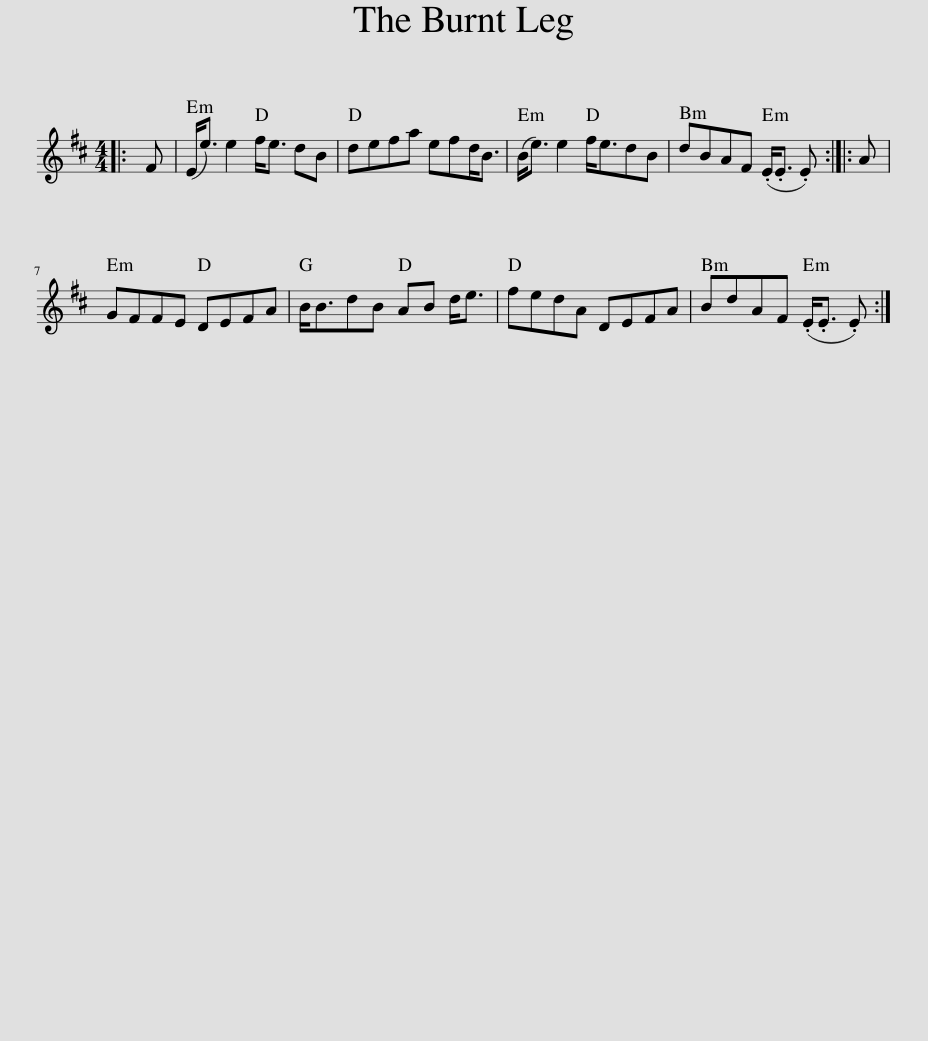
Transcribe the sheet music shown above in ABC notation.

X:1
L:1/8
M:4/4
I:linebreak $
K:D
V:1 treble
V:1
|: F | (E<e) e2 f<e dB | defa efd<B | (B<e) e2 f<edB | dBAF (.E<.E .E) :: %5
 A |$ GFFE DEFA | B<BdB AB d<e | fedA DEFA | BdAF (.E<.E .E) :| %10
